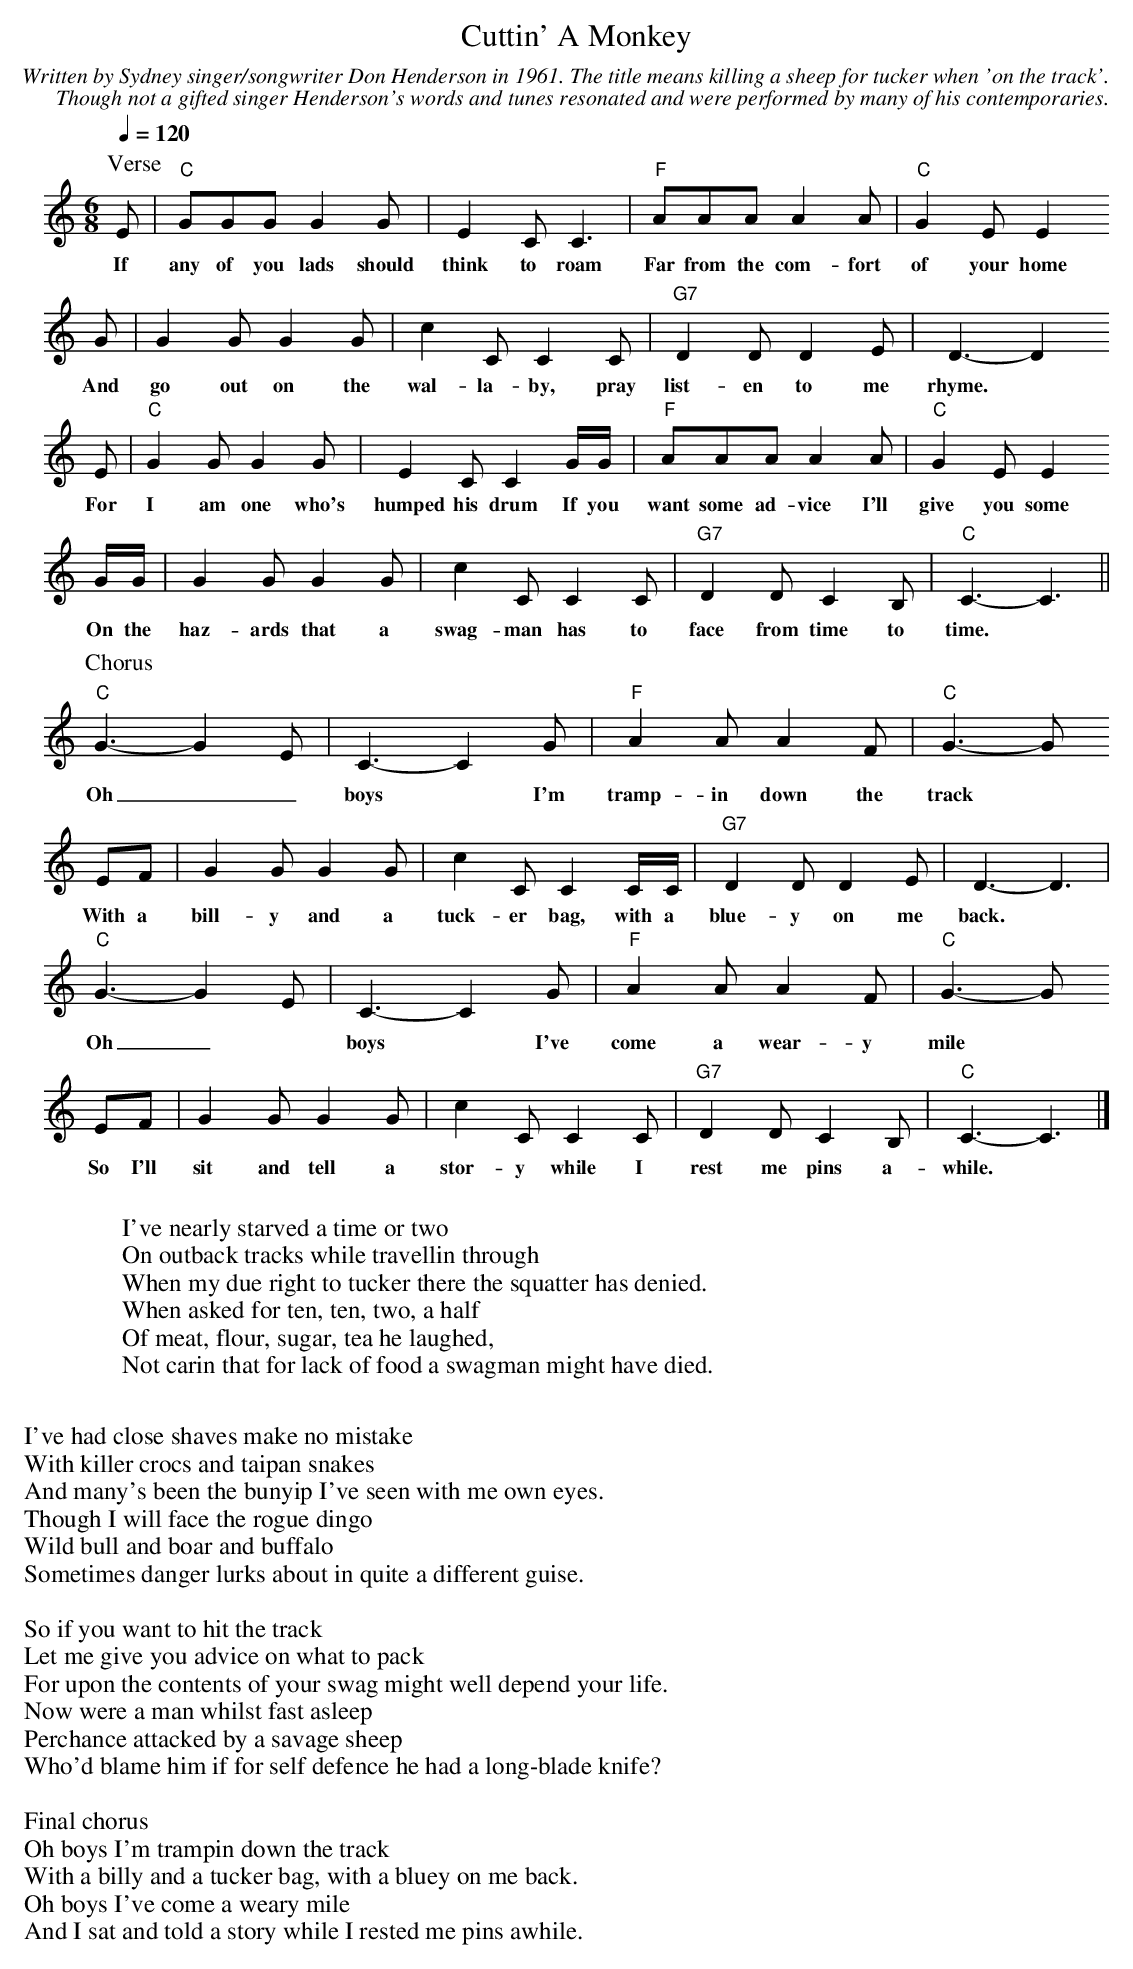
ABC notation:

X:1
T:Cuttin' A Monkey
C:Written by Sydney singer/songwriter Don Henderson in 1961. The title means killing a sheep for tucker when 'on the track'.
C:Though not a gifted singer Henderson's words and tunes resonated and were performed by many of his contemporaries.
M:6/8
L:1/8
Q:1/4=120
K:Cmaj
P:Verse
E|"C"GGG G2G |E2C C3|"F"AAA A2A|"C"G2E E2
w:If any of you lads should think to roam Far from the com-fort of your home
G|G2G G2G|c2C C2C|"G7"D2D D2E |D3- D2
w: And go out on the wal-la-by, pray list-en to me rhyme.*
E|"C"G2G G2G|E2C C2G/G/|"F"AAA A2A|"C"G2E E2
w: For I am one who's humped his drum If you want some ad-vice I'll give you some
G/G/|G2G G2G|c2C C2C|"G7"D2D C2B,|"C"C3-C3||
w: On the haz-ards that a swag-man has to face from time to time.
P:Chorus
"C"G3-G2E|C3-C2G|"F"A2A A2F|"C"G3-G
w:Oh__ boys* I'm tramp-in down the track*
EF|G2 GG2G|c2C C2C/C/|"G7"D2D D2E |D3- D3|
w: With a bill-y and a tuck-er bag, with a blue-y on me back.
"C"G3-G2E|C3-C2G|"F"A2A A2F|"C"G3-G
w:Oh_* boys* I've come a wear-y mile*
EF|G2G G2G|c2C C2C|"G7"D2D C2B,|"C"C3-C3|]
w: So I'll sit and tell a stor-y while I rest me pins a-while.
W:
W:I've nearly starved a time or two
W:On outback tracks while travellin through
W:When my due right to tucker there the squatter has denied.
W:When asked for ten, ten, two, a half
W:Of meat, flour, sugar, tea he laughed,
W:Not carin that for lack of food a swagman might have died.
W:
W:I've had close shaves make no mistake
W:With killer crocs and taipan snakes
W:And many's been the bunyip I've seen with me own eyes.
W:Though I will face the rogue dingo
W:Wild bull and boar and buffalo
W:Sometimes danger lurks about in quite a different guise.
W:
W:So if you want to hit the track
W:Let me give you advice on what to pack
W:For upon the contents of your swag might well depend your life.
W:Now were a man whilst fast asleep
W:Perchance attacked by a savage sheep
W:Who'd blame him if for self defence he had a long-blade knife?
W:
W:Final chorus
W:Oh boys I'm trampin down the track
W:With a billy and a tucker bag, with a bluey on me back.
W:Oh boys I've come a weary mile
W:And I sat and told a story while I rested me pins awhile.
